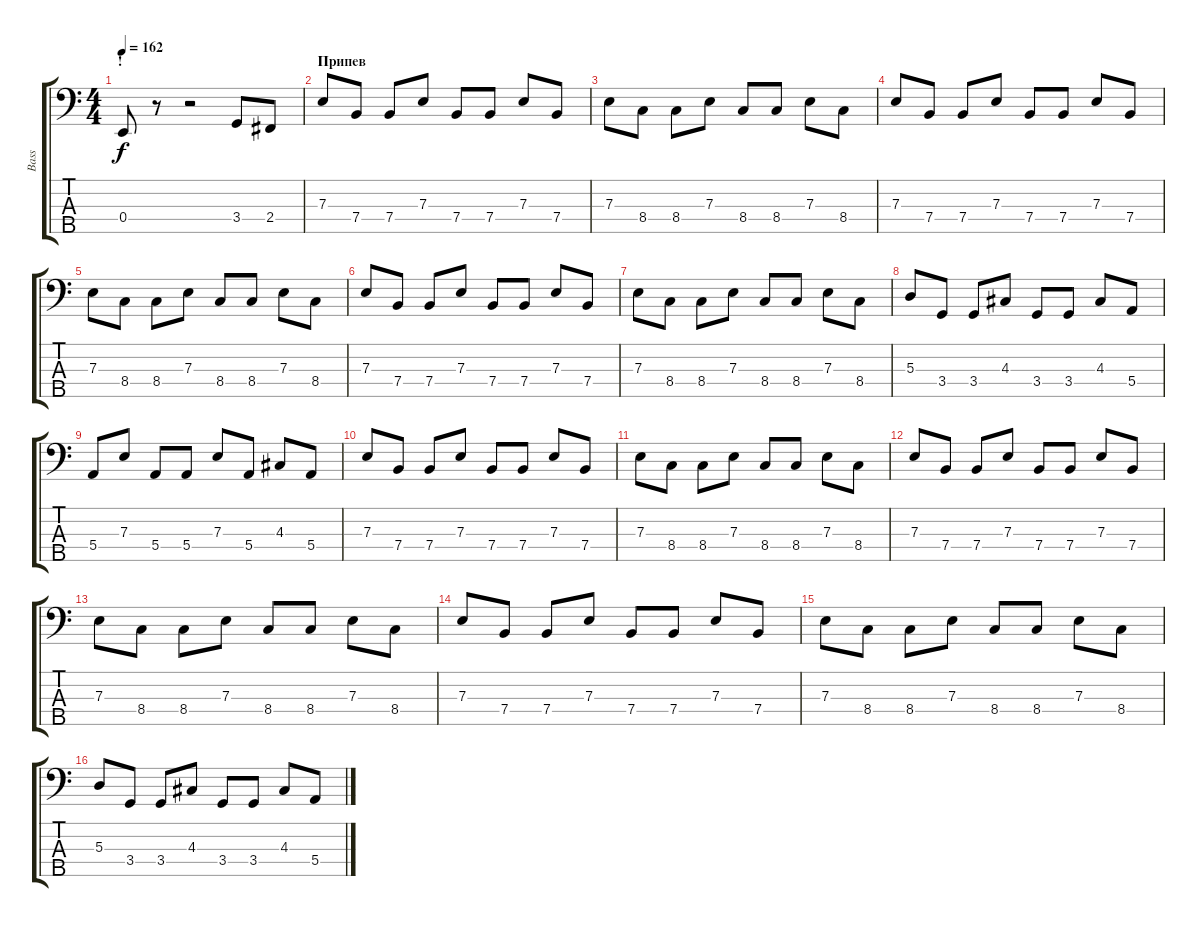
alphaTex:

\track ("Bass" "Bass") {instrument electricbasspick}
\staff {score tabs}
\tuning (G2 D2 A1 E1 B0) {hide}
\ts (4 4)
\section ("" "!")
\tempo 162
\clef f4
\ks c
0.4.8{dy f} r.8 r.2 3.4.8 2.4.8 |
\section ("" "Припев")
7.3.8 7.4.8 7.4.8 7.3.8 7.4.8 7.4.8 7.3.8 7.4.8 |
7.3.8 8.4.8 8.4.8 7.3.8 8.4.8 8.4.8 7.3.8 8.4.8 |
7.3.8 7.4.8 7.4.8 7.3.8 7.4.8 7.4.8 7.3.8 7.4.8 |
7.3.8 8.4.8 8.4.8 7.3.8 8.4.8 8.4.8 7.3.8 8.4.8 |
7.3.8 7.4.8 7.4.8 7.3.8 7.4.8 7.4.8 7.3.8 7.4.8 |
7.3.8 8.4.8 8.4.8 7.3.8 8.4.8 8.4.8 7.3.8 8.4.8 |
5.3.8 3.4.8 3.4.8 4.3.8 3.4.8 3.4.8 4.3.8 5.4.8 |
5.4.8 7.3.8 5.4.8 5.4.8 7.3.8 5.4.8 4.3.8 5.4.8 |
7.3.8 7.4.8 7.4.8 7.3.8 7.4.8 7.4.8 7.3.8 7.4.8 |
7.3.8 8.4.8 8.4.8 7.3.8 8.4.8 8.4.8 7.3.8 8.4.8 |
7.3.8 7.4.8 7.4.8 7.3.8 7.4.8 7.4.8 7.3.8 7.4.8 |
7.3.8 8.4.8 8.4.8 7.3.8 8.4.8 8.4.8 7.3.8 8.4.8 |
7.3.8 7.4.8 7.4.8 7.3.8 7.4.8 7.4.8 7.3.8 7.4.8 |
7.3.8 8.4.8 8.4.8 7.3.8 8.4.8 8.4.8 7.3.8 8.4.8 |
5.3.8 3.4.8 3.4.8 4.3.8 3.4.8 3.4.8 4.3.8 5.4.8
